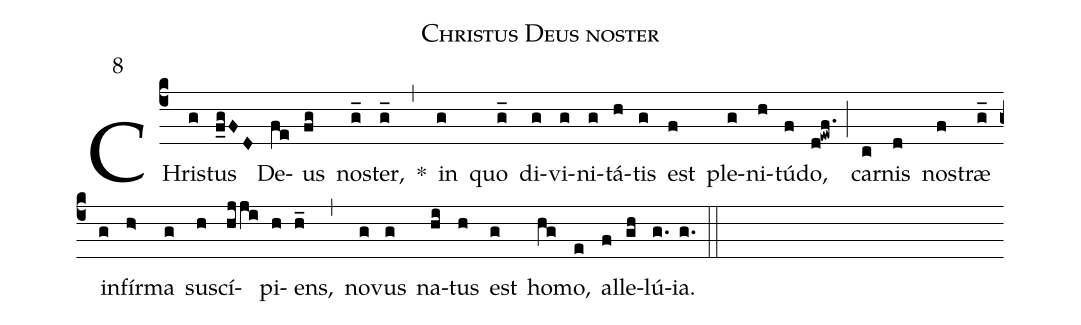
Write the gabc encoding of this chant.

name: Christus Deus noster;
mode: 8;
%%
(c4)
CHris(g)tus(f_gFD) De(fe)us(fg) nos(g_)ter,(g_) *(,)
in(g) quo(g_) di(g)vi(g)ni(g)tá(h)tis(g) est(f) ple(g)ni(h)tú(f)do,(d!ewf.) (;)
car(c)nis(d) nos(f)træ(g_) in(g)fír(h>)ma(g) su(h)scí(hj/ji)pi(h)ens,(h_) (,)
no(g)vus(g) na(hi)tus(h) est(g) ho(hg)mo,(e) al(f)le(gh)lú(g.)ia.(g.) (::)
